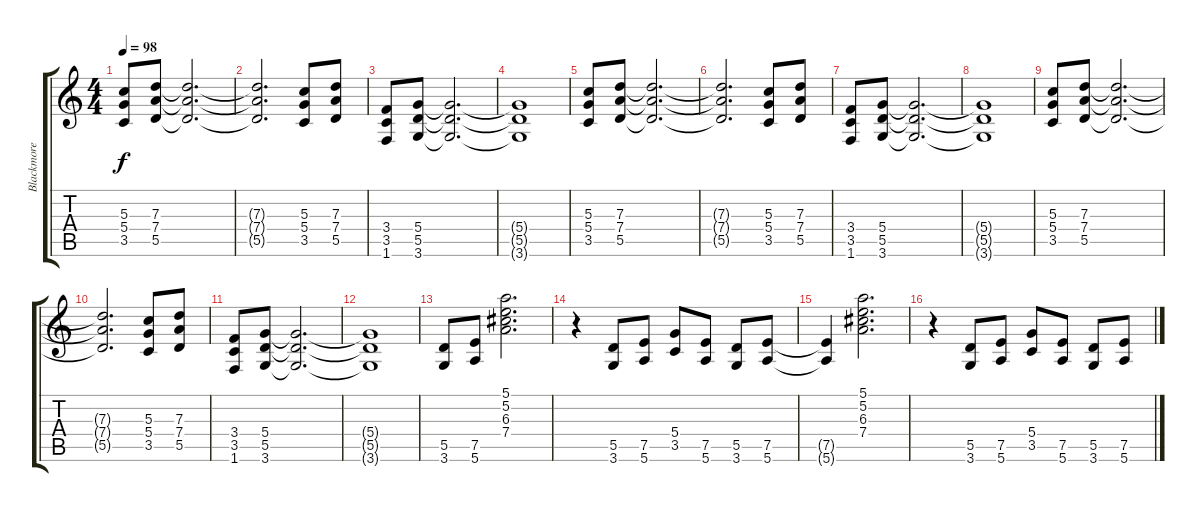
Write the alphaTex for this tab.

\track ("Blackmore" "Blackmore") {instrument distortionguitar}
\staff {score tabs}
\tuning (E4 B3 G3 D3 A2 E2) {hide}
\ts (4 4)
\tempo 98
\clef g2
\ks c
(5.3 5.4 3.5).8{dy f instrument distortionguitar} (7.3 7.4 5.5).8 (7.3{t} 7.4{t} 5.5{t}).2{d} |
(7.3{t} 7.4{t} 5.5{t}).2{d} (5.3 5.4 3.5).8 (7.3 7.4 5.5).8 |
(3.4 3.5 1.6).8 (5.4 5.5 3.6).8 (5.4{t} 5.5{t} 3.6{t}).2{d} |
(5.4{t} 5.5{t} 3.6{t}).1 |
(5.3 5.4 3.5).8 (7.3 7.4 5.5).8 (7.3{t} 7.4{t} 5.5{t}).2{d} |
(7.3{t} 7.4{t} 5.5{t}).2{d} (5.3 5.4 3.5).8 (7.3 7.4 5.5).8 |
(3.4 3.5 1.6).8 (5.4 5.5 3.6).8 (5.4{t} 5.5{t} 3.6{t}).2{d} |
(5.4{t} 5.5{t} 3.6{t}).1 |
(5.3 5.4 3.5).8 (7.3 7.4 5.5).8 (7.3{t} 7.4{t} 5.5{t}).2{d} |
(7.3{t} 7.4{t} 5.5{t}).2{d} (5.3 5.4 3.5).8 (7.3 7.4 5.5).8 |
(3.4 3.5 1.6).8 (5.4 5.5 3.6).8 (5.4{t} 5.5{t} 3.6{t}).2{d} |
(5.4{t} 5.5{t} 3.6{t}).1 |
(5.5 3.6).8 (7.5 5.6).8 (5.1 5.2 6.3 7.4).2{d} |
r.4 (5.5 3.6).8 (7.5 5.6).8 (5.4 3.5).8 (7.5 5.6).8 (5.5 3.6).8 (7.5 5.6).8 |
(7.5{t} 5.6{t}).4 (5.1 5.2 6.3 7.4).2{d} |
r.4 (5.5 3.6).8 (7.5 5.6).8 (5.4 3.5).8 (7.5 5.6).8 (5.5 3.6).8 (7.5 5.6).8
